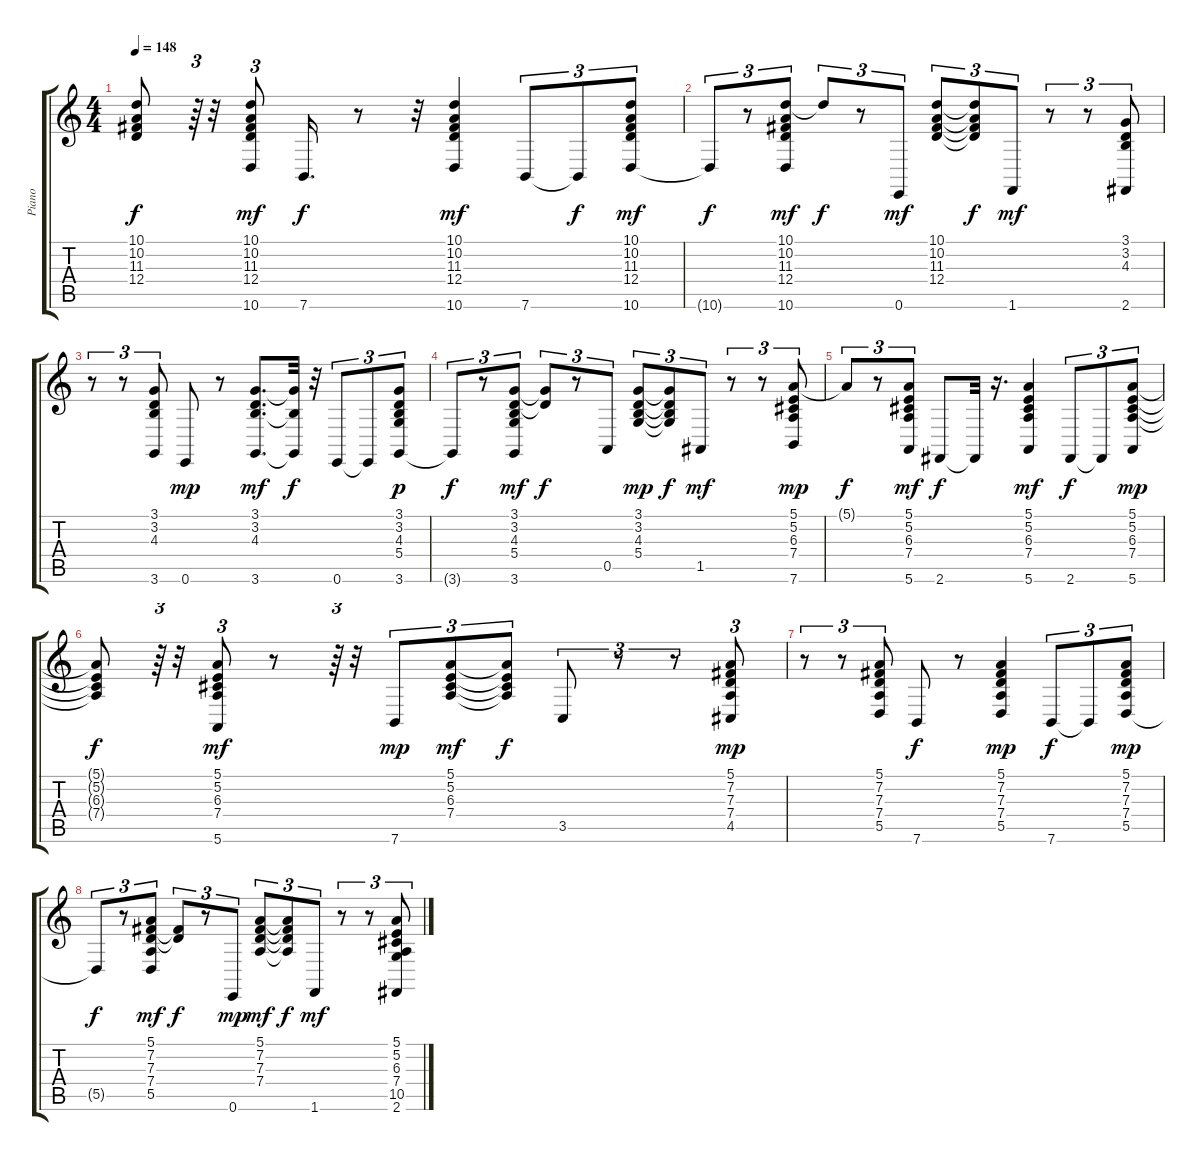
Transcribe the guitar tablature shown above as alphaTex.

\track ("Piano" "Piano") {instrument acousticgrandpiano}
\staff {score tabs}
\tuning (E4 B3 G3 D3 A2 E2) {hide}
\ts (4 4)
\tempo 148
\clef g2
\ks c
(10.1{t} 10.2{t} 11.3{t} 12.4{t}).8{dy f} r.64{tu (3 2)} r.32 (10.1 10.2 11.3 12.4 10.6).8{tu (3 2) dy mf} 7.6.16{d dy f} r.8 r.32 (10.1 10.2 11.3 12.4 10.6).4{dy mf} 7.6.8{tu (3 2)} 7.6{t}.8{tu (3 2) dy f} (10.1 10.2 11.3 12.4 10.6).8{tu (3 2) dy mf} |
10.6{t}.8{tu (3 2) dy f} r.8{tu (3 2)} (10.1 10.2 11.3 12.4 10.6).8{tu (3 2) dy mf} 10.1{t}.8{tu (3 2) dy f} r.8{tu (3 2)} 0.6.8{tu (3 2) dy mf} (10.1 10.2 11.3 12.4).8{tu (3 2)} (10.1{t} 10.2{t} 11.3{t} 12.4{t}).8{tu (3 2) dy f} 1.6.8{tu (3 2) dy mf} r.8{tu (3 2)} r.8{tu (3 2)} (3.1 3.2 4.3 2.6).8{tu (3 2)} |
r.8{tu (3 2)} r.8{tu (3 2)} (3.1 3.2 4.3 3.6).8{tu (3 2)} 0.6.8{dy mp} r.8 (3.1 3.2 4.3 3.6).8{d dy mf} (3.1{t} 4.3{t} 3.6{t}).32{dy f} r.32 0.6.8{tu (3 2)} 0.6{t}.8{tu (3 2)} (3.1 3.2 4.3 5.4 3.6).8{tu (3 2) dy p} |
3.6{t}.8{tu (3 2) dy f} r.8{tu (3 2)} (3.1 3.2 4.3 5.4 3.6).8{tu (3 2) dy mf} (3.1{t} 3.2{t}).8{tu (3 2) dy f} r.8{tu (3 2)} 0.5.8{tu (3 2)} (3.1 3.2 4.3 5.4).8{tu (3 2) dy mp} (3.1{t} 3.2{t} 4.3{t} 5.4{t}).8{tu (3 2) dy f} 1.5.8{tu (3 2) dy mf} r.8{tu (3 2)} r.8{tu (3 2)} (5.1 5.2 6.3 7.4 7.6).8{tu (3 2) dy mp} |
5.1{t}.8{tu (3 2) dy f} r.8{tu (3 2)} (5.1 5.2 6.3 7.4 5.6).8{tu (3 2) dy mf} 2.6.8{dy f} 2.6{t}.32 r.16{d} (5.1 5.2 6.3 7.4 5.6).4{dy mf} 2.6.8{tu (3 2) dy f} 2.6{t}.8{tu (3 2)} (5.1 5.2 6.3 7.4 5.6).8{tu (3 2) dy mp} |
(5.1{t} 5.2{t} 6.3{t} 7.4{t}).8{dy f} r.64{tu (3 2)} r.32 (5.1 5.2 6.3 7.4 5.6).8{tu (3 2) dy mf} r.8 r.64{tu (3 2)} r.32 7.6.8{tu (3 2) dy mp} (5.1 5.2 6.3 7.4).8{tu (3 2) dy mf} (5.1{t} 5.2{t} 6.3{t} 7.4{t}).8{tu (3 2) dy f} 3.5.8{tu (3 2)} r.8{tu (3 2)} r.8{tu (3 2)} (5.1 7.2 7.3 7.4 4.5).8{tu (3 2) dy mp} |
r.8{tu (3 2)} r.8{tu (3 2)} (5.1 7.2 7.3 7.4 5.5).8{tu (3 2)} 7.6.8{dy f} r.8 (5.1 7.2 7.3 7.4 5.5).4{dy mp} 7.6.8{tu (3 2) dy f} 7.6{t}.8{tu (3 2)} (5.1 7.2 7.3 7.4 5.5).8{tu (3 2) dy mp} |
5.5{t}.8{tu (3 2) dy f} r.8{tu (3 2)} (5.1 7.2 7.3 7.4 5.5).8{tu (3 2) dy mf} (7.2{t} 7.3{t}).8{tu (3 2) dy f} r.8{tu (3 2)} 0.6.8{tu (3 2) dy mp} (5.1 7.2 7.3 7.4).8{tu (3 2) dy mf} (5.1{t} 7.2{t} 7.3{t} 7.4{t}).8{tu (3 2) dy f} 1.6.8{tu (3 2) dy mf} r.8{tu (3 2)} r.8{tu (3 2)} (5.1 5.2 6.3 7.4 10.5 2.6).8{tu (3 2)}
